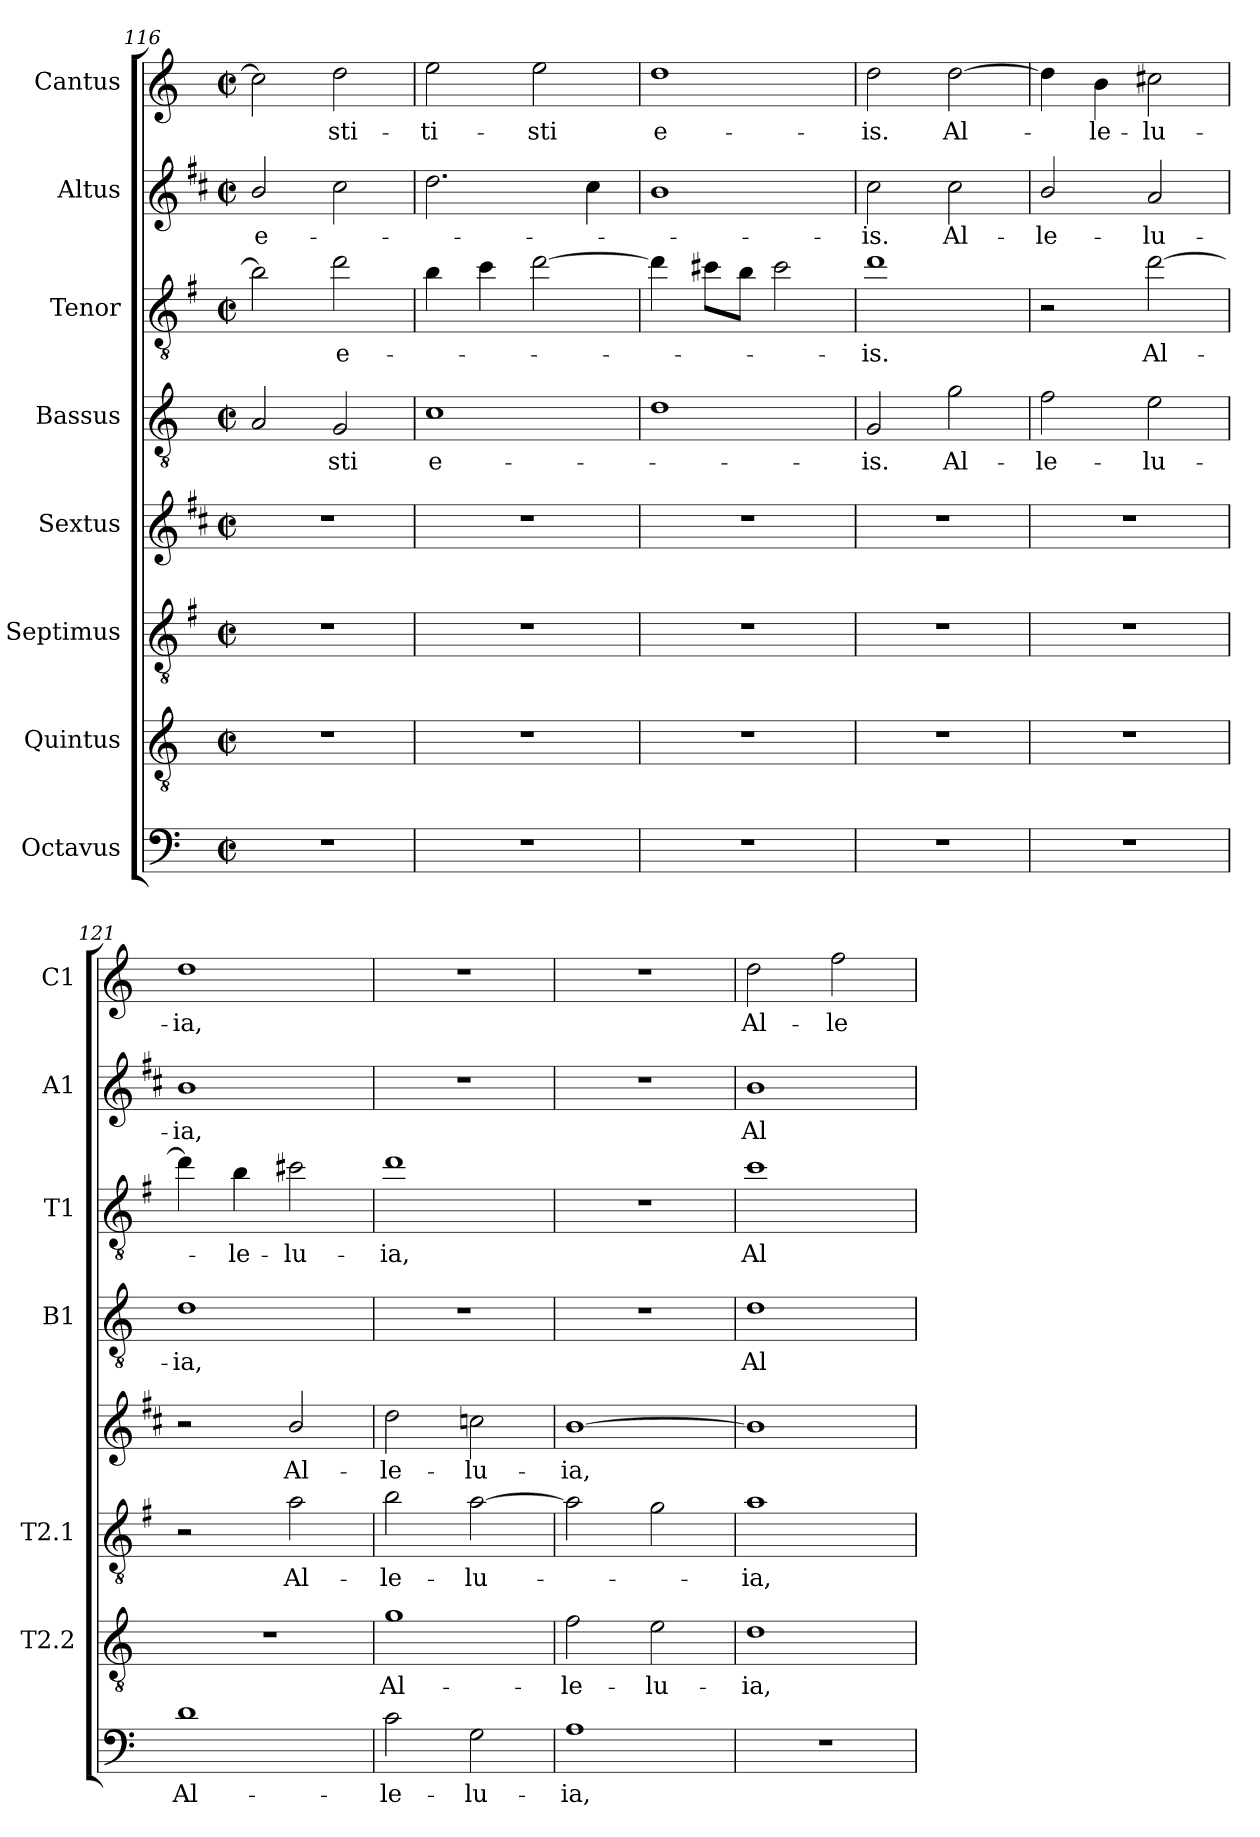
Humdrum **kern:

**kern	**text	**kern	**text	**kern	**text	**kern	**text	**kern	**text	**kern	**text	**kern	**text	**kern	**text
*part8	*part8	*part7	*part7	*part6	*part6	*part5	*part5	*part4	*part4	*part3	*part3	*part2	*part2	*part1	*part1
*staff8	*staff8	*staff7	*staff7	*staff6	*staff6	*staff5	*staff5	*staff4	*staff4	*staff3	*staff3	*staff2	*staff2	*staff1	*staff1
*I"Octavus	*	*I"Quintus	*	*I"Septimus	*	*I"Sextus	*	*I"Bassus	*	*I"Tenor	*	*I"Altus	*	*I"Cantus	*
*	*	*I'T2.2	*	*I'T2.1	*	*	*	*I'B1	*	*I'T1	*	*I'A1	*	*I'C1	*
!!LO:PB:g=z
*clefF4	*	*clefGv2	*	*clefGv2	*	*clefG2	*	*clefGv2	*	*clefGv2	*	*clefG2	*	*clefG2	*
*	*	*	*	*ITrd4c7	*	*ITrd1c2	*	*	*	*ITrd4c7	*	*ITrd1c2	*	*	*
*k[]	*	*k[]	*	*k[]	*	*k[]	*	*k[]	*	*k[]	*	*k[]	*	*k[]	*
*C:	*	*C:	*	*C:	*	*C:	*	*C:	*	*C:	*	*C:	*	*C:	*
*M2/2	*	*M2/2	*	*M2/2	*	*M2/2	*	*M2/2	*	*M2/2	*	*M2/2	*	*M2/2	*
*met(c|)	*	*met(c|)	*	*met(c|)	*	*met(c|)	*	*met(c|)	*	*met(c|)	*	*met(c|)	*	*met(c|)	*
=116	=116	=116	=116	=116	=116	=116	=116	=116	=116	=116	=116	=116	=116	=116	=116
!	!	!	!	!	!	!	!	!	!	!	!	!	!LO:LY:b	!	!
1r	.	1r	.	1r	.	1r	.	2A/	.	2e\]	.	2a/	e-	2cc\]	.
!	!	!	!	!	!	!	!	!	!LO:LY:b	!	!LO:LY:b	!	!	!	!LO:LY:b
.	.	.	.	.	.	.	.	2G/	-sti	2g\	e-	2b\	.	2dd\	-sti-
=117	=117	=117	=117	=117	=117	=117	=117	=117	=117	=117	=117	=117	=117	=117	=117
!	!	!	!	!	!	!	!	!	!LO:LY:b	!	!	!	!	!	!LO:LY:b
1r	.	1r	.	1r	.	1r	.	1c	e-	4e\	.	2.cc\	.	2ee\	-ti-
.	.	.	.	.	.	.	.	.	.	4f\	.	.	.	.	.
!	!	!	!	!	!	!	!	!	!	!	!	!	!	!	!LO:LY:b
.	.	.	.	.	.	.	.	.	.	[2g\	.	.	.	2ee\	-sti
.	.	.	.	.	.	.	.	.	.	.	.	4b\	.	.	.
=118	=118	=118	=118	=118	=118	=118	=118	=118	=118	=118	=118	=118	=118	=118	=118
!	!	!	!	!	!	!	!	!	!	!	!	!	!	!	!LO:LY:b
1r	.	1r	.	1r	.	1r	.	1d	.	4g\]	.	1a	.	1dd	e-
.	.	.	.	.	.	.	.	.	.	8f#X\L	.	.	.	.	.
.	.	.	.	.	.	.	.	.	.	8e\J	.	.	.	.	.
.	.	.	.	.	.	.	.	.	.	2f#\	.	.	.	.	.
=119	=119	=119	=119	=119	=119	=119	=119	=119	=119	=119	=119	=119	=119	=119	=119
!	!	!	!	!	!	!	!	!	!LO:LY:b	!	!LO:LY:b	!	!LO:LY:b	!	!LO:LY:b
1r	.	1r	.	1r	.	1r	.	2G/	-is.	1g	-is.	2b\	-is.	2dd\	-is.
!	!	!	!	!	!	!	!	!	!LO:LY:b	!	!	!	!LO:LY:b	!	!LO:LY:b
.	.	.	.	.	.	.	.	2g\	Al-	.	.	2b\	Al-	[2dd\	Al-
=120	=120	=120	=120	=120	=120	=120	=120	=120	=120	=120	=120	=120	=120	=120	=120
!	!	!	!	!	!	!	!	!	!LO:LY:b	!	!	!	!LO:LY:b	!	!
1r	.	1r	.	1r	.	1r	.	2f\	-le-	2r	.	2a/	-le-	4dd\]	.
!	!	!	!	!	!	!	!	!	!	!	!	!	!	!	!LO:LY:b
.	.	.	.	.	.	.	.	.	.	.	.	.	.	4b\	-le-
!	!	!	!	!	!	!	!	!	!LO:LY:b	!	!LO:LY:b	!	!LO:LY:b	!	!LO:LY:b
.	.	.	.	.	.	.	.	2e\	-lu-	[2g\	Al-	2g/	-lu-	2cc#X\	-lu-
=121	=121	=121	=121	=121	=121	=121	=121	=121	=121	=121	=121	=121	=121	=121	=121
!	!LO:LY:b	!	!	!	!	!	!	!	!LO:LY:b	!	!	!	!LO:LY:b	!	!LO:LY:b
1d	Al-	1r	.	2r	.	2r	.	1d	-ia,	4g\]	.	1a	-ia,	1dd	-ia,
!	!	!	!	!	!	!	!	!	!	!	!LO:LY:b	!	!	!	!
.	.	.	.	.	.	.	.	.	.	4e\	-le-	.	.	.	.
!	!	!	!	!	!LO:LY:b	!	!LO:LY:b	!	!	!	!LO:LY:b	!	!	!	!
.	.	.	.	2d\	Al-	2a/	Al-	.	.	2f#X\	-lu-	.	.	.	.
=122	=122	=122	=122	=122	=122	=122	=122	=122	=122	=122	=122	=122	=122	=122	=122
!	!LO:LY:b	!	!LO:LY:b	!	!LO:LY:b	!	!LO:LY:b	!	!	!	!LO:LY:b	!	!	!	!
2c\	-le-	1g	Al-	2e\	-le-	2cc\	-le-	1r	.	1g	-ia,	1r	.	1r	.
!	!LO:LY:b	!	!	!	!LO:LY:b	!	!LO:LY:b	!	!	!	!	!	!	!	!
2G\	-lu-	.	.	[2d\	-lu-	2b-X\	-lu-	.	.	.	.	.	.	.	.
!!LO:LB:g=z
=123	=123	=123	=123	=123	=123	=123	=123	=123	=123	=123	=123	=123	=123	=123	=123
!	!LO:LY:b	!	!LO:LY:b	!	!	!	!LO:LY:b	!	!	!	!	!	!	!	!
1A	-ia,	2f\	-le-	2d\]	.	[1a	-ia,	1r	.	1r	.	1r	.	1r	.
!	!	!	!LO:LY:b	!	!	!	!	!	!	!	!	!	!	!	!
.	.	2e\	-lu-	2c\	.	.	.	.	.	.	.	.	.	.	.
=124	=124	=124	=124	=124	=124	=124	=124	=124	=124	=124	=124	=124	=124	=124	=124
!	!	!	!LO:LY:b	!	!LO:LY:b	!	!	!	!LO:LY:b	!	!LO:LY:b	!	!LO:LY:b	!	!LO:LY:b
1r	.	1d	-ia,	1d	-ia,	1a]	.	1d	Al-	1f	Al-	1a	Al-	2dd\	Al-
!	!	!	!	!	!	!	!	!	!	!	!	!	!	!	!LO:LY:b
.	.	.	.	.	.	.	.	.	.	.	.	.	.	2ff\	-le-
=	=	=	=	=	=	=	=	=	=	=	=	=	=	=	=
*-	*-	*-	*-	*-	*-	*-	*-	*-	*-	*-	*-	*-	*-	*-	*-
